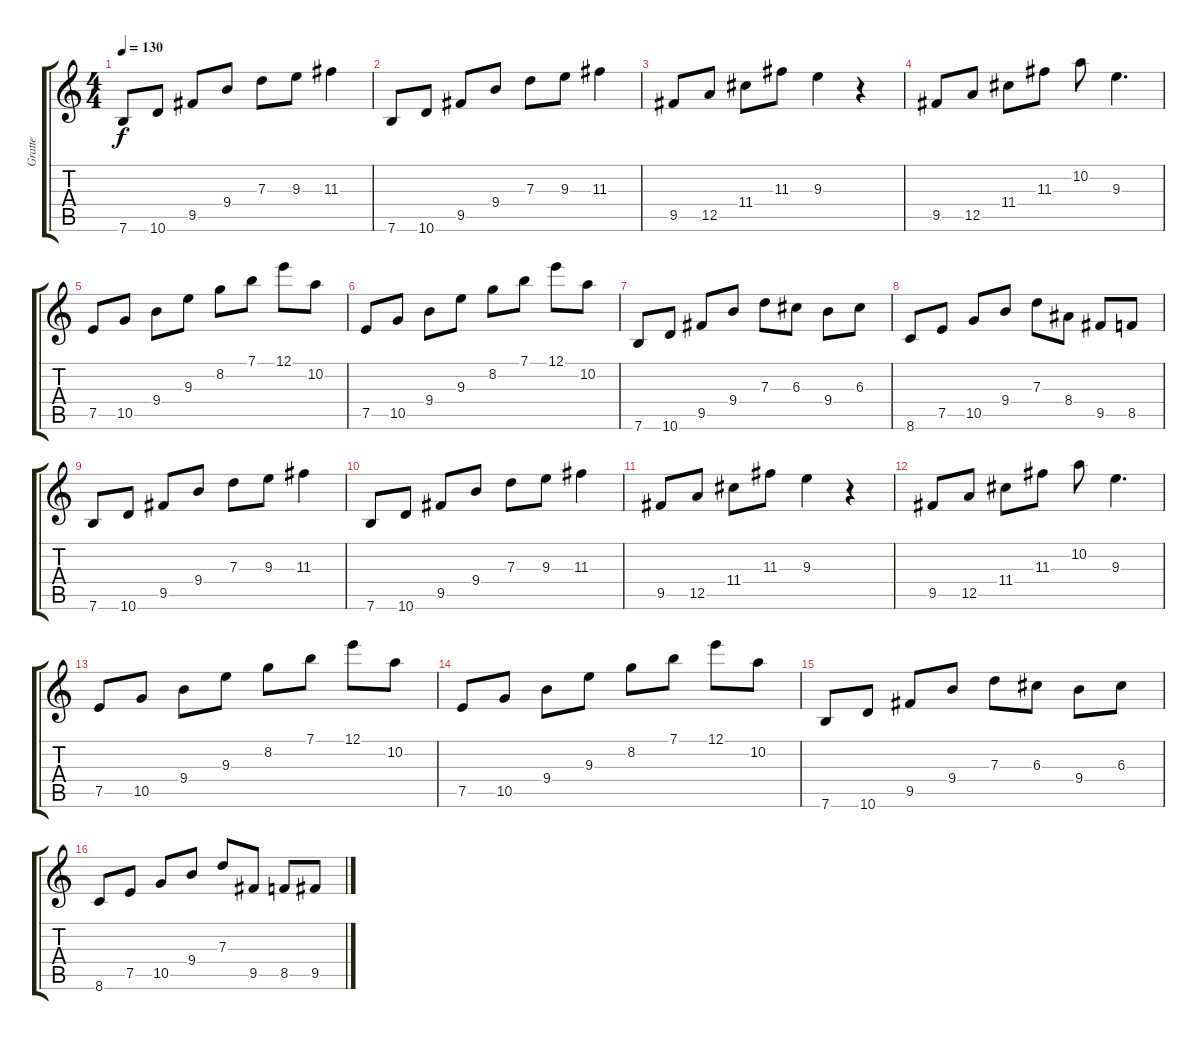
\track ("Gratte" "Gratte") {instrument acousticguitarsteel}
\staff {score tabs}
\tuning (E4 B3 G3 D3 A2 E2) {hide}
\ts (4 4)
\tempo 130
\clef g2
\ks c
7.6.8{dy f instrument acousticguitarsteel} 10.6.8 9.5.8 9.4.8 7.3.8 9.3.8 11.3.4 |
7.6.8 10.6.8 9.5.8 9.4.8 7.3.8 9.3.8 11.3.4 |
9.5.8 12.5.8 11.4.8 11.3.8 9.3.4 r.4 |
9.5.8 12.5.8 11.4.8 11.3.8 10.2.8 9.3.4{d} |
7.5.8 10.5.8 9.4.8 9.3.8 8.2.8 7.1.8 12.1.8 10.2.8 |
7.5.8 10.5.8 9.4.8 9.3.8 8.2.8 7.1.8 12.1.8 10.2.8 |
7.6.8 10.6.8 9.5.8 9.4.8 7.3.8 6.3.8 9.4.8 6.3.8 |
8.6.8 7.5.8 10.5.8 9.4.8 7.3.8 8.4.8 9.5.8 8.5.8 |
7.6.8 10.6.8 9.5.8 9.4.8 7.3.8 9.3.8 11.3.4 |
7.6.8 10.6.8 9.5.8 9.4.8 7.3.8 9.3.8 11.3.4 |
9.5.8 12.5.8 11.4.8 11.3.8 9.3.4 r.4 |
9.5.8 12.5.8 11.4.8 11.3.8 10.2.8 9.3.4{d} |
7.5.8 10.5.8 9.4.8 9.3.8 8.2.8 7.1.8 12.1.8 10.2.8 |
7.5.8 10.5.8 9.4.8 9.3.8 8.2.8 7.1.8 12.1.8 10.2.8 |
7.6.8 10.6.8 9.5.8 9.4.8 7.3.8 6.3.8 9.4.8 6.3.8 |
8.6.8 7.5.8 10.5.8 9.4.8 7.3.8 9.5.8 8.5.8 9.5.8
